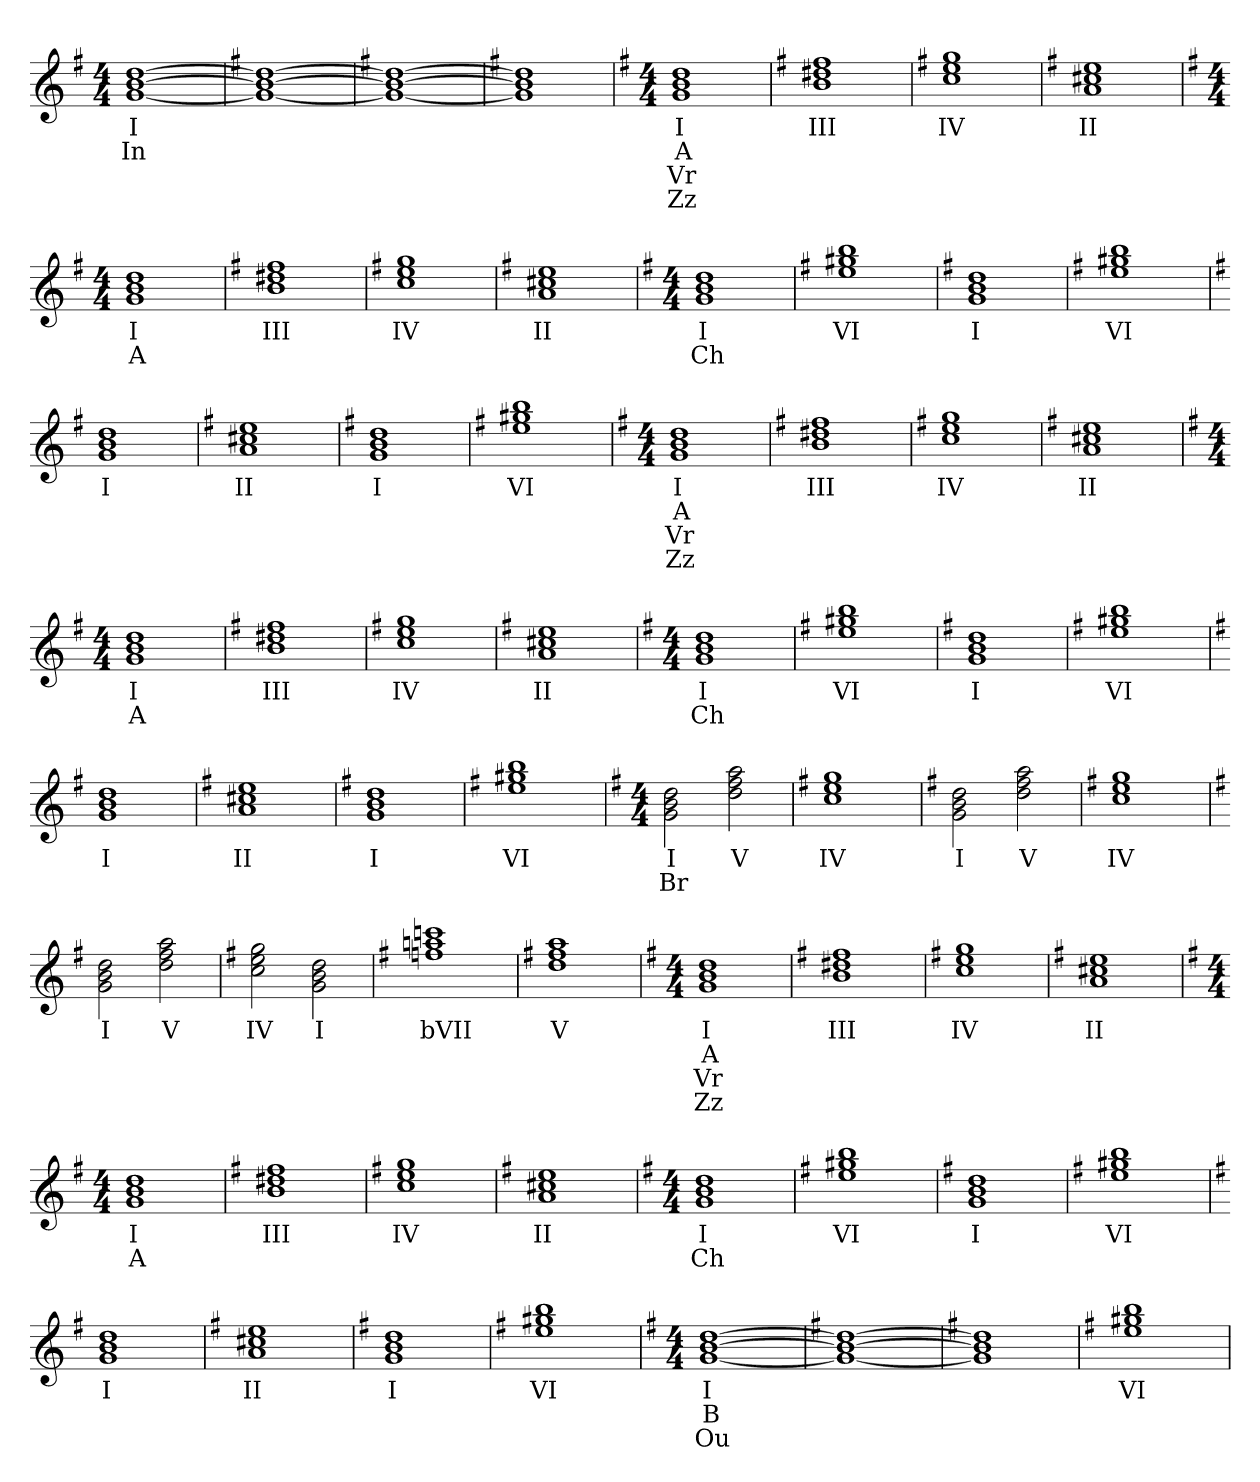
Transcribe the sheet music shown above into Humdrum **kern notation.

**kern	**text	**text	**text	**text
*part1	*part1	*part1	*part1	*part1
*staff1	*staff1	*staff1	*staff1	*staff1
*k[f#]	*	*	*	*
*G:	*	*	*	*
*M4/4	*	*	*	*
=	=	=	=	=
[1g [1b [1dd	I	In	.	.
=	=	=	=	=
*k[f#]	*	*	*	*
*G:	*	*	*	*
1g_ 1b_ 1dd_	.	.	.	.
=	=	=	=	=
*k[f#]	*	*	*	*
*G:	*	*	*	*
1g_ 1b_ 1dd_	.	.	.	.
=	=	=	=	=
*k[f#]	*	*	*	*
*G:	*	*	*	*
1g] 1b] 1dd]	.	.	.	.
=	=	=	=	=
*k[f#]	*	*	*	*
*G:	*	*	*	*
*M4/4	*	*	*	*
1g 1b 1dd	I	A	Vr	Zz
=	=	=	=	=
*k[f#]	*	*	*	*
*G:	*	*	*	*
1b 1dd#X 1ff#	III	.	.	.
=	=	=	=	=
*k[f#]	*	*	*	*
*G:	*	*	*	*
1cc 1ee 1gg	IV	.	.	.
=	=	=	=	=
*k[f#]	*	*	*	*
*G:	*	*	*	*
1a 1cc#X 1ee	II	.	.	.
=	=	=	=	=
*k[f#]	*	*	*	*
*G:	*	*	*	*
*M4/4	*	*	*	*
1g 1b 1dd	I	A	.	.
=	=	=	=	=
*k[f#]	*	*	*	*
*G:	*	*	*	*
1b 1dd#X 1ff#	III	.	.	.
=	=	=	=	=
*k[f#]	*	*	*	*
*G:	*	*	*	*
1cc 1ee 1gg	IV	.	.	.
=	=	=	=	=
*k[f#]	*	*	*	*
*G:	*	*	*	*
1a 1cc#X 1ee	II	.	.	.
=	=	=	=	=
*k[f#]	*	*	*	*
*G:	*	*	*	*
*M4/4	*	*	*	*
1g 1b 1dd	I	Ch	.	.
=	=	=	=	=
*k[f#]	*	*	*	*
*G:	*	*	*	*
1ee 1gg#X 1bb	VI	.	.	.
=	=	=	=	=
*k[f#]	*	*	*	*
*G:	*	*	*	*
1g 1b 1dd	I	.	.	.
=	=	=	=	=
*k[f#]	*	*	*	*
*G:	*	*	*	*
1ee 1gg#X 1bb	VI	.	.	.
=	=	=	=	=
*k[f#]	*	*	*	*
*G:	*	*	*	*
1g 1b 1dd	I	.	.	.
=	=	=	=	=
*k[f#]	*	*	*	*
*G:	*	*	*	*
1a 1cc#X 1ee	II	.	.	.
=	=	=	=	=
*k[f#]	*	*	*	*
*G:	*	*	*	*
1g 1b 1dd	I	.	.	.
=	=	=	=	=
*k[f#]	*	*	*	*
*G:	*	*	*	*
1ee 1gg#X 1bb	VI	.	.	.
=	=	=	=	=
*k[f#]	*	*	*	*
*G:	*	*	*	*
*M4/4	*	*	*	*
1g 1b 1dd	I	A	Vr	Zz
=	=	=	=	=
*k[f#]	*	*	*	*
*G:	*	*	*	*
1b 1dd#X 1ff#	III	.	.	.
=	=	=	=	=
*k[f#]	*	*	*	*
*G:	*	*	*	*
1cc 1ee 1gg	IV	.	.	.
=	=	=	=	=
*k[f#]	*	*	*	*
*G:	*	*	*	*
1a 1cc#X 1ee	II	.	.	.
=	=	=	=	=
*k[f#]	*	*	*	*
*G:	*	*	*	*
*M4/4	*	*	*	*
1g 1b 1dd	I	A	.	.
=	=	=	=	=
*k[f#]	*	*	*	*
*G:	*	*	*	*
1b 1dd#X 1ff#	III	.	.	.
=	=	=	=	=
*k[f#]	*	*	*	*
*G:	*	*	*	*
1cc 1ee 1gg	IV	.	.	.
=	=	=	=	=
*k[f#]	*	*	*	*
*G:	*	*	*	*
1a 1cc#X 1ee	II	.	.	.
=	=	=	=	=
*k[f#]	*	*	*	*
*G:	*	*	*	*
*M4/4	*	*	*	*
1g 1b 1dd	I	Ch	.	.
=	=	=	=	=
*k[f#]	*	*	*	*
*G:	*	*	*	*
1ee 1gg#X 1bb	VI	.	.	.
=	=	=	=	=
*k[f#]	*	*	*	*
*G:	*	*	*	*
1g 1b 1dd	I	.	.	.
=	=	=	=	=
*k[f#]	*	*	*	*
*G:	*	*	*	*
1ee 1gg#X 1bb	VI	.	.	.
=	=	=	=	=
*k[f#]	*	*	*	*
*G:	*	*	*	*
1g 1b 1dd	I	.	.	.
=	=	=	=	=
*k[f#]	*	*	*	*
*G:	*	*	*	*
1a 1cc#X 1ee	II	.	.	.
=	=	=	=	=
*k[f#]	*	*	*	*
*G:	*	*	*	*
1g 1b 1dd	I	.	.	.
=	=	=	=	=
*k[f#]	*	*	*	*
*G:	*	*	*	*
1ee 1gg#X 1bb	VI	.	.	.
=	=	=	=	=
*k[f#]	*	*	*	*
*G:	*	*	*	*
*M4/4	*	*	*	*
2g 2b 2dd	I	Br	.	.
2dd 2ff# 2aa	V	.	.	.
=	=	=	=	=
*k[f#]	*	*	*	*
*G:	*	*	*	*
1cc 1ee 1gg	IV	.	.	.
=	=	=	=	=
*k[f#]	*	*	*	*
*G:	*	*	*	*
2g 2b 2dd	I	.	.	.
2dd 2ff# 2aa	V	.	.	.
=	=	=	=	=
*k[f#]	*	*	*	*
*G:	*	*	*	*
1cc 1ee 1gg	IV	.	.	.
=	=	=	=	=
*k[f#]	*	*	*	*
*G:	*	*	*	*
2g 2b 2dd	I	.	.	.
2dd 2ff# 2aa	V	.	.	.
=	=	=	=	=
*k[f#]	*	*	*	*
*G:	*	*	*	*
2cc 2ee 2gg	IV	.	.	.
2g 2b 2dd	I	.	.	.
=	=	=	=	=
*k[f#]	*	*	*	*
*G:	*	*	*	*
1ffn 1aan 1cccn	bVII	.	.	.
=	=	=	=	=
*k[f#]	*	*	*	*
*G:	*	*	*	*
1dd 1ff# 1aa	V	.	.	.
=	=	=	=	=
*k[f#]	*	*	*	*
*G:	*	*	*	*
*M4/4	*	*	*	*
1g 1b 1dd	I	A	Vr	Zz
=	=	=	=	=
*k[f#]	*	*	*	*
*G:	*	*	*	*
1b 1dd#X 1ff#	III	.	.	.
=	=	=	=	=
*k[f#]	*	*	*	*
*G:	*	*	*	*
1cc 1ee 1gg	IV	.	.	.
=	=	=	=	=
*k[f#]	*	*	*	*
*G:	*	*	*	*
1a 1cc#X 1ee	II	.	.	.
=	=	=	=	=
*k[f#]	*	*	*	*
*G:	*	*	*	*
*M4/4	*	*	*	*
1g 1b 1dd	I	A	.	.
=	=	=	=	=
*k[f#]	*	*	*	*
*G:	*	*	*	*
1b 1dd#X 1ff#	III	.	.	.
=	=	=	=	=
*k[f#]	*	*	*	*
*G:	*	*	*	*
1cc 1ee 1gg	IV	.	.	.
=	=	=	=	=
*k[f#]	*	*	*	*
*G:	*	*	*	*
1a 1cc#X 1ee	II	.	.	.
=	=	=	=	=
*k[f#]	*	*	*	*
*G:	*	*	*	*
*M4/4	*	*	*	*
1g 1b 1dd	I	Ch	.	.
=	=	=	=	=
*k[f#]	*	*	*	*
*G:	*	*	*	*
1ee 1gg#X 1bb	VI	.	.	.
=	=	=	=	=
*k[f#]	*	*	*	*
*G:	*	*	*	*
1g 1b 1dd	I	.	.	.
=	=	=	=	=
*k[f#]	*	*	*	*
*G:	*	*	*	*
1ee 1gg#X 1bb	VI	.	.	.
=	=	=	=	=
*k[f#]	*	*	*	*
*G:	*	*	*	*
1g 1b 1dd	I	.	.	.
=	=	=	=	=
*k[f#]	*	*	*	*
*G:	*	*	*	*
1a 1cc#X 1ee	II	.	.	.
=	=	=	=	=
*k[f#]	*	*	*	*
*G:	*	*	*	*
1g 1b 1dd	I	.	.	.
=	=	=	=	=
*k[f#]	*	*	*	*
*G:	*	*	*	*
1ee 1gg#X 1bb	VI	.	.	.
=	=	=	=	=
*k[f#]	*	*	*	*
*G:	*	*	*	*
*M4/4	*	*	*	*
[1g [1b [1dd	I	B	Ou	.
=	=	=	=	=
*k[f#]	*	*	*	*
*G:	*	*	*	*
1g_ 1b_ 1dd_	.	.	.	.
=	=	=	=	=
*k[f#]	*	*	*	*
*G:	*	*	*	*
1g] 1b] 1dd]	.	.	.	.
=	=	=	=	=
*k[f#]	*	*	*	*
*G:	*	*	*	*
1ee 1gg#X 1bb	VI	.	.	.
=	=	=	=	=
*-	*-	*-	*-	*-
